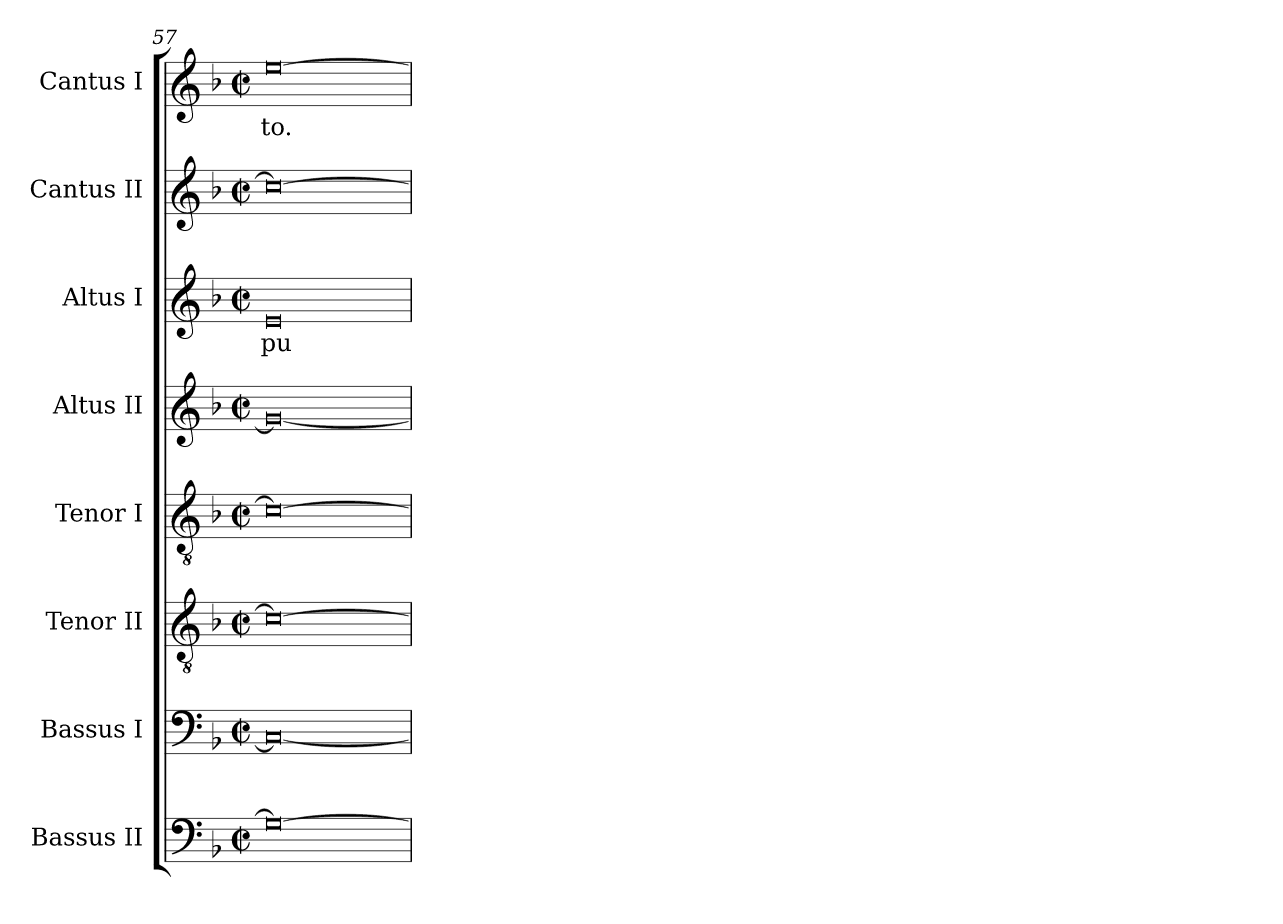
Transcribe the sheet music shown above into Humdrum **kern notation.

**kern	**kern	**kern	**kern	**kern	**kern	**text	**kern	**kern	**text
*part8	*part7	*part6	*part5	*part4	*part3	*part3	*part2	*part1	*part1
*staff8	*staff7	*staff6	*staff5	*staff4	*staff3	*staff3	*staff2	*staff1	*staff1
*I"Bassus II	*I"Bassus I	*I"Tenor II	*I"Tenor I	*I"Altus II	*I"Altus I	*	*I"Cantus II	*I"Cantus I	*
*I'B II	*I'B I	*I'T II	*I'T I	*I'A II	*I'A I	*	*	*	*
*clefF4	*clefF4	*clefGv2	*clefGv2	*clefG2	*clefG2	*	*clefG2	*clefG2	*
*k[b-]	*k[b-]	*k[b-]	*k[b-]	*k[b-]	*k[b-]	*	*k[b-]	*k[b-]	*
*F:	*F:	*F:	*F:	*F:	*F:	*	*F:	*F:	*
*M2/2	*M2/2	*M2/2	*M2/2	*M2/2	*M2/2	*	*M2/2	*M2/2	*
*met(c|)	*met(c|)	*met(c|)	*met(c|)	*met(c|)	*met(c|)	*	*met(c|)	*met(c|)	*
=57	=57	=57	=57	=57	=57	=57	=57	=57	=57
!	!	!	!	!	!	!LO:LY:b:cj	!	!	!LO:LY:b:cj
0G_>	0C_<	0c_>	0c_>	0g_<	0e	pu	0cc_>	[>0ee	to.
=	=	=	=	=	=	=	=	=	=
*-	*-	*-	*-	*-	*-	*-	*-	*-	*-
